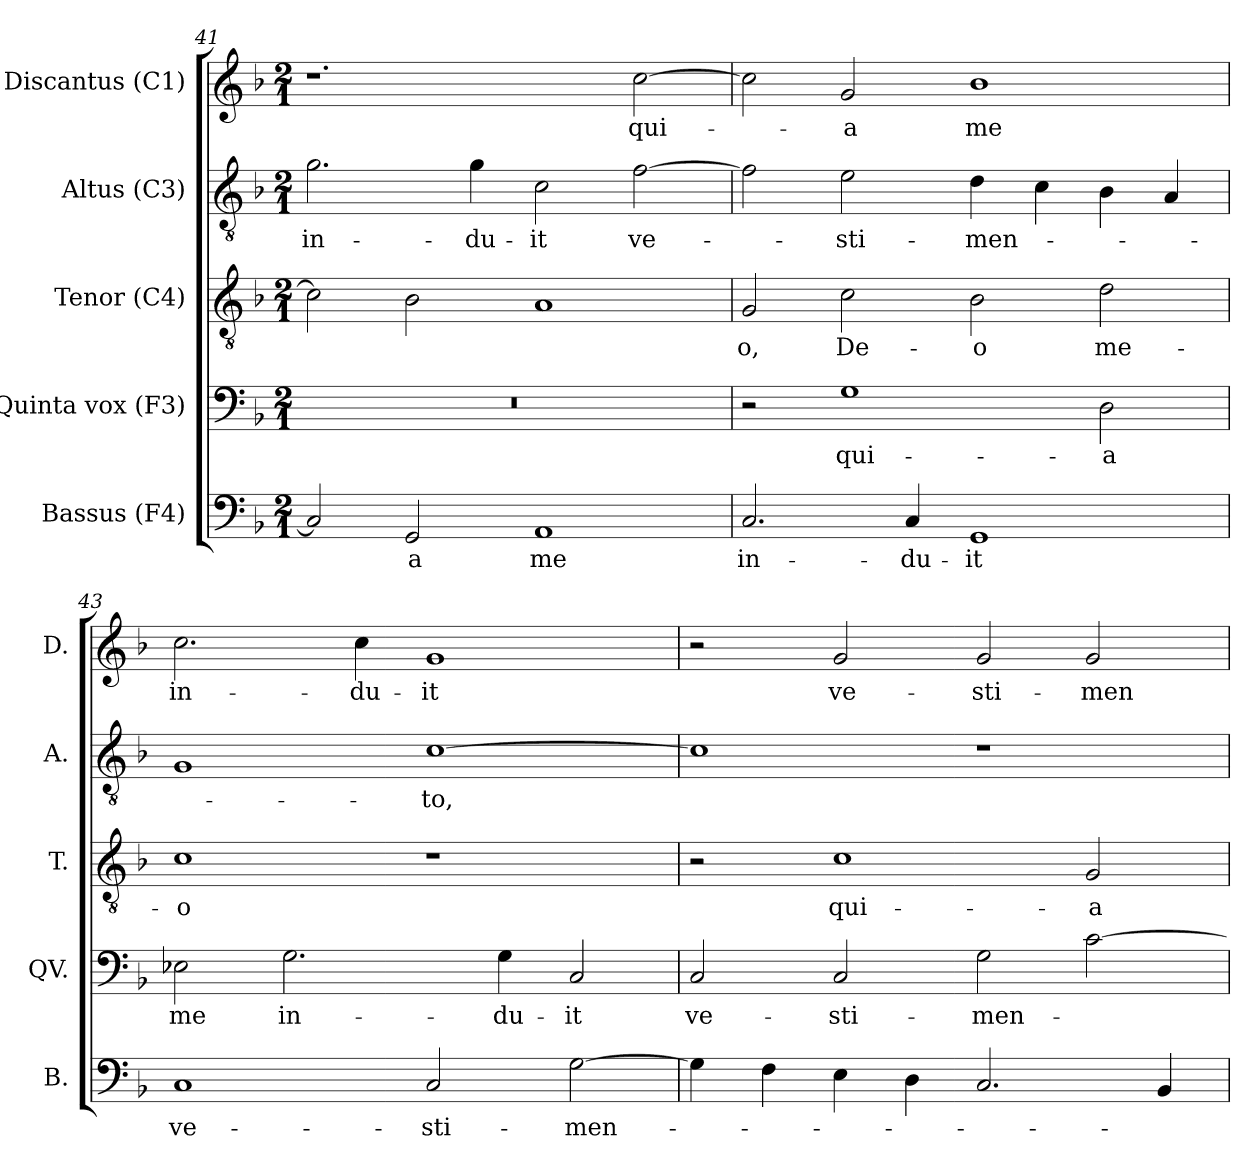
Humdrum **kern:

**kern	**text	**kern	**text	**kern	**text	**kern	**text	**kern	**text
*part5	*part5	*part4	*part4	*part3	*part3	*part2	*part2	*part1	*part1
*staff5	*staff5	*staff4	*staff4	*staff3	*staff3	*staff2	*staff2	*staff1	*staff1
*I"Bassus (F4)	*	*I"Quinta vox (F3)	*	*I"Tenor (C4)	*	*I"Altus (C3)	*	*I"Discantus (C1)	*
*I'B.	*	*I'QV.	*	*I'T.	*	*I'A.	*	*I'D.	*
!!LO:LB:g=z
*clefF4	*	*clefF4	*	*clefGv2	*	*clefGv2	*	*clefG2	*
*	*	*ITrd7c12	*	*ITrd7c12	*	*	*	*	*
*k[b-]	*	*k[b-]	*	*k[b-]	*	*k[b-]	*	*k[b-]	*
*F:	*	*F:	*	*F:	*	*F:	*	*F:	*
*M2/1	*	*M2/1	*	*M2/1	*	*M2/1	*	*M2/1	*
=41	=41	=41	=41	=41	=41	=41	=41	=41	=41
!	!	!LO:N:vis=1	!	!	!	!	!	!	!
!	!	!	!	!	!	!	!LO:LY:b:color=#000000	!	!
2Ci/]	.	0r	.	2Ci\]	.	2.gi\	in-	1.r	.
!	!LO:LY:b:color=#000000	!	!	!	!	!	!	!	!
2GGi/	-a	.	.	2BB-i\	.	.	.	.	.
!	!	!	!	!	!	!	!LO:LY:b:color=#000000	!	!
.	.	.	.	.	.	4gi\	-du-	.	.
!	!LO:LY:b:color=#000000	!	!	!	!	!	!	!	!
!	!	!	!	!	!	!	!LO:LY:b:color=#000000	!	!
1AAi	me	.	.	1AAi	.	2ci\	-it	.	.
!	!	!	!	!	!	!	!LO:LY:b:color=#000000	!	!
!	!	!	!	!	!	!	!	!	!LO:LY:b:color=#000000
.	.	.	.	.	.	[2fi\	ve-	[2cci\	qui-
=42	=42	=42	=42	=42	=42	=42	=42	=42	=42
!	!LO:LY:b:color=#000000	!	!	!	!	!	!	!	!
!	!	!	!	!	!LO:LY:b:color=#000000	!	!	!	!
2.Ci/	in-	2r	.	2GGi/	-o,	2fi\]	.	2cci\]	.
!	!	!	!LO:LY:b:color=#000000	!	!	!	!	!	!
!	!	!	!	!	!LO:LY:b:color=#000000	!	!	!	!
!	!	!	!	!	!	!	!LO:LY:b:color=#000000	!	!
!	!	!	!	!	!	!	!	!	!LO:LY:b:color=#000000
.	.	1GGi	qui-	2Ci\	De-	2ei\	-sti-	2gi/	-a
!	!LO:LY:b:color=#000000	!	!	!	!	!	!	!	!
4Ci/	-du-	.	.	.	.	.	.	.	.
!	!LO:LY:b:color=#000000	!	!	!	!	!	!	!	!
!	!	!	!	!	!LO:LY:b:color=#000000	!	!	!	!
!	!	!	!	!	!	!	!LO:LY:b:color=#000000	!	!
!	!	!	!	!	!	!	!	!	!LO:LY:b:color=#000000
1GGi	-it	.	.	2BB-i\	-o	4di\	-men-	1b-i	me
.	.	.	.	.	.	4ci\	.	.	.
!	!	!	!LO:LY:b:color=#000000	!	!	!	!	!	!
!	!	!	!	!	!LO:LY:b:color=#000000	!	!	!	!
.	.	2DDi\	-a	2Di\	me-	4B-i\	.	.	.
.	.	.	.	.	.	4Ai/	.	.	.
=43	=43	=43	=43	=43	=43	=43	=43	=43	=43
!	!LO:LY:b:color=#000000	!	!	!	!	!	!	!	!
!	!	!	!LO:LY:b:color=#000000	!	!	!	!	!	!
!	!	!	!	!	!LO:LY:b:color=#000000	!	!	!	!
!	!	!	!	!	!	!	!	!	!LO:LY:b:color=#000000
1Ci	ve-	2EE-Xi\	me	1Ci	-o	1Gi	.	2.cci\	in-
!	!	!	!LO:LY:b:color=#000000	!	!	!	!	!	!
.	.	2.GGi\	in-	.	.	.	.	.	.
!	!	!	!	!	!	!	!	!	!LO:LY:b:color=#000000
.	.	.	.	.	.	.	.	4cci\	-du-
!	!LO:LY:b:color=#000000	!	!	!	!	!	!	!	!
!	!	!	!	!	!	!	!LO:LY:b:color=#000000	!	!
!	!	!	!	!	!	!	!	!	!LO:LY:b:color=#000000
2Ci/	-sti-	.	.	1r	.	[1ci	-to,	1gi	-it
!	!	!	!LO:LY:b:color=#000000	!	!	!	!	!	!
.	.	4GGi\	-du-	.	.	.	.	.	.
!	!LO:LY:b:color=#000000	!	!	!	!	!	!	!	!
!	!	!	!LO:LY:b:color=#000000	!	!	!	!	!	!
[2Gi\	-men-	2CCi/	-it	.	.	.	.	.	.
=44	=44	=44	=44	=44	=44	=44	=44	=44	=44
!	!	!	!LO:LY:b:color=#000000	!	!	!	!	!	!
4Gi\]	.	2CCi/	ve-	2r	.	1ci]	.	2r	.
4Fi\	.	.	.	.	.	.	.	.	.
!	!	!	!LO:LY:b:color=#000000	!	!	!	!	!	!
!	!	!	!	!	!LO:LY:b:color=#000000	!	!	!	!
!	!	!	!	!	!	!	!	!	!LO:LY:b:color=#000000
4Ei\	.	2CCi/	-sti-	1Ci	qui-	.	.	2gi/	ve-
4Di\	.	.	.	.	.	.	.	.	.
!	!	!	!LO:LY:b:color=#000000	!	!	!	!	!	!
!	!	!	!	!	!	!	!	!	!LO:LY:b:color=#000000
2.Ci/	.	2GGi\	-men-	.	.	1r	.	2gi/	-sti-
!	!	!	!	!	!LO:LY:b:color=#000000	!	!	!	!
!	!	!	!	!	!	!	!	!	!LO:LY:b:color=#000000
.	.	[2Ci\	.	2GGi/	-a	.	.	2gi/	-men-
4BB-i/	.	.	.	.	.	.	.	.	.
=	=	=	=	=	=	=	=	=	=
*-	*-	*-	*-	*-	*-	*-	*-	*-	*-
